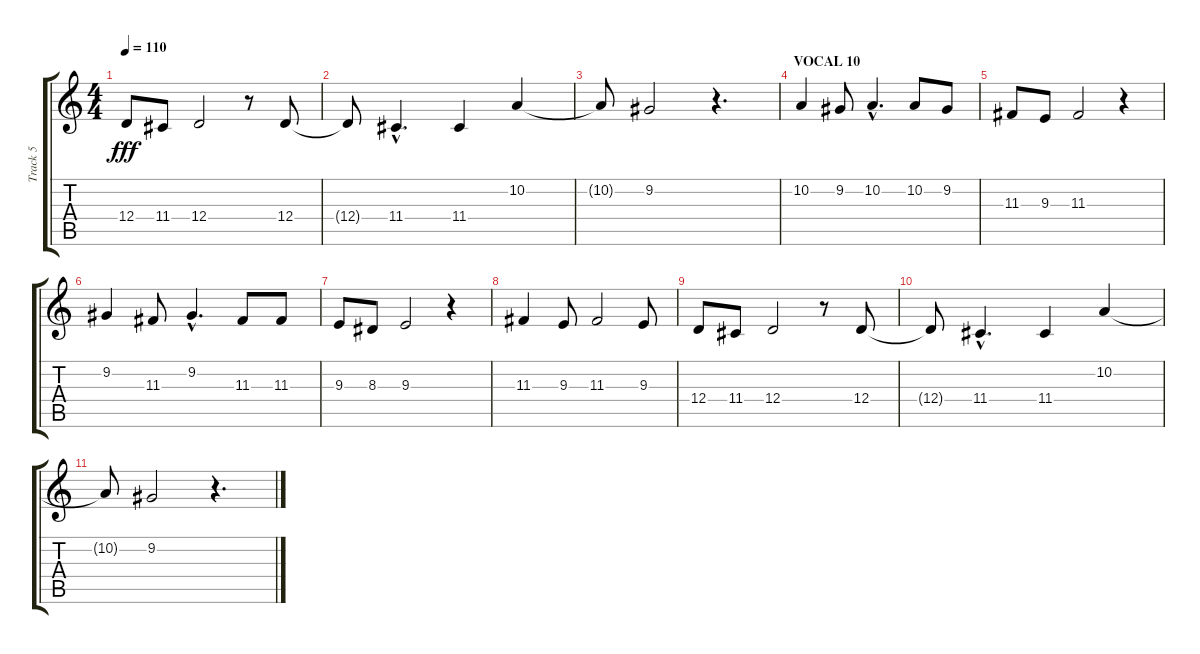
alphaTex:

\track ("Track 5" "Track 5") {instrument stringensemble1}
\staff {score tabs}
\tuning (E4 B3 G3 D3 A2 E2) {hide}
\ts (4 4)
\tempo 110
\clef g2
\ks c
12.4.8{dy fff} 11.4.8 12.4.2 r.8 12.4.8 |
12.4{t}.8 11.4{hac}.4{d} 11.4.4 10.2.4 |
10.2{t}.8 9.2.2 r.4{d} |
\section ("" "VOCAL 10")
10.2.4 9.2.8 10.2{hac}.4{d} 10.2.8 9.2.8 |
11.3.8 9.3.8 11.3.2 r.4 |
9.2.4 11.3.8 9.2{hac}.4{d} 11.3.8 11.3.8 |
9.3.8 8.3.8 9.3.2 r.4 |
11.3.4 9.3.8 11.3.2 9.3.8 |
12.4.8{volume 0} 11.4.8 12.4.2 r.8 12.4.8 |
12.4{t}.8 11.4{hac}.4{d} 11.4.4 10.2.4 |
10.2{t}.8 9.2.2 r.4{d}
